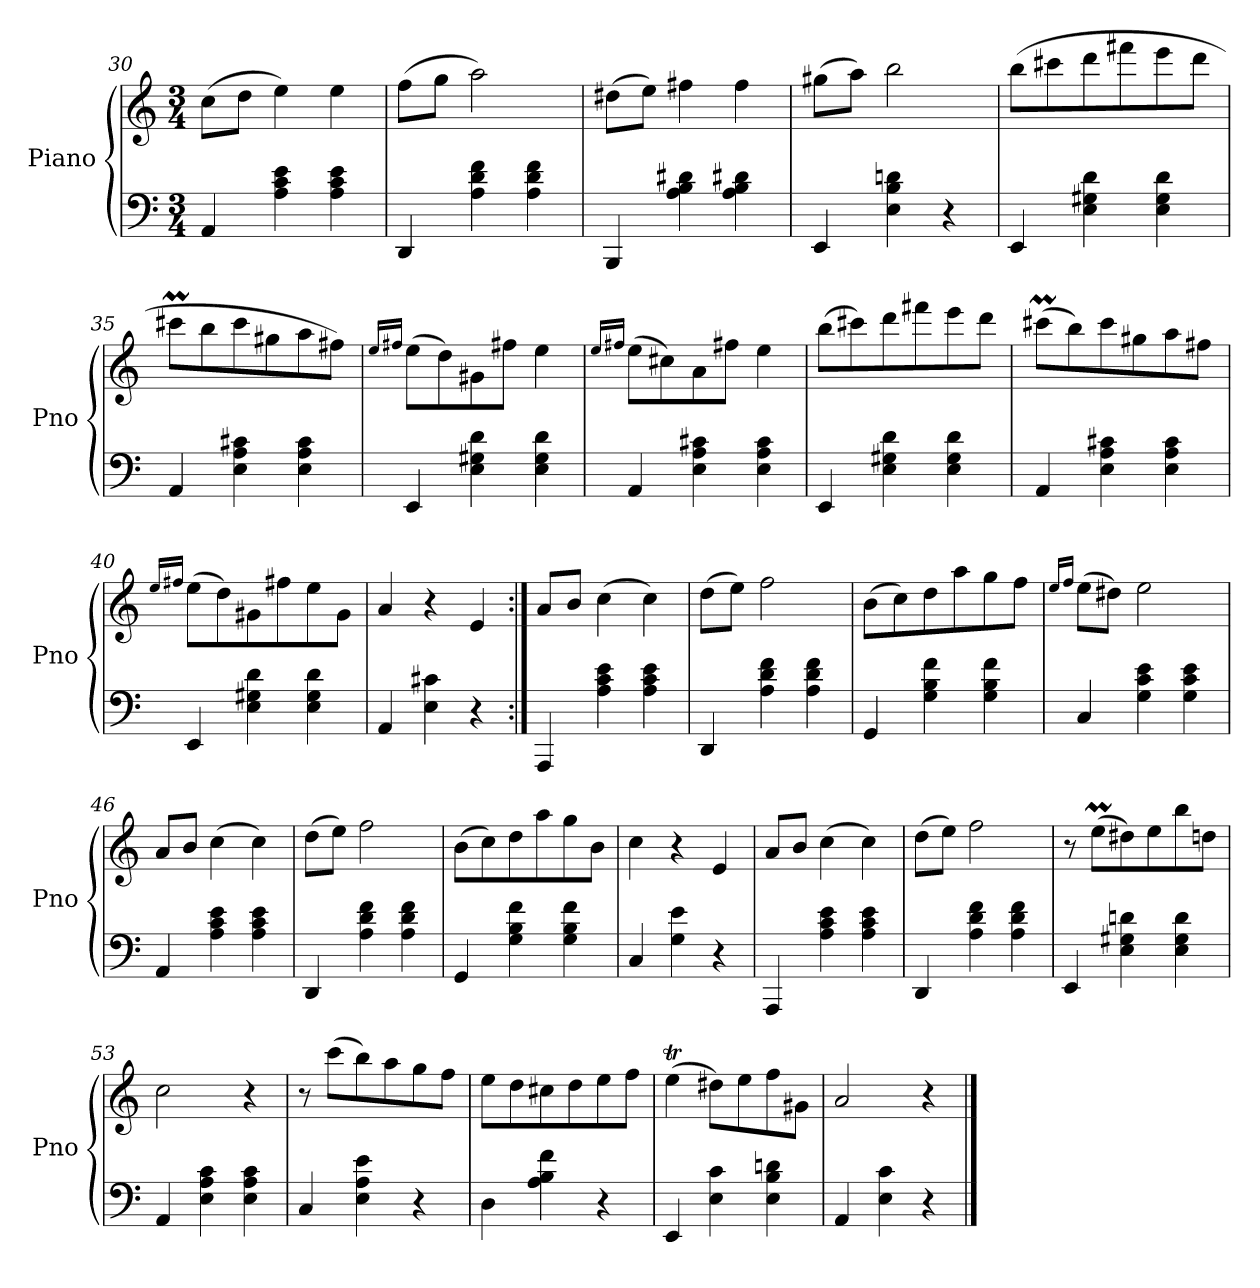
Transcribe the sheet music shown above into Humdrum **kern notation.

**kern	**kern
*part1	*part1
*staff2	*staff1
*I"Piano	*
*I'Pno	*
*clefF4	*clefG2
*k[]	*k[]
*M3/4	*M3/4
=30	=30
4AA/	(8cc\L
.	8dd\J
4A\ 4c\ 4e\	4ee\)
4A\ 4c\ 4e\	4ee\
=31	=31
4DD/	(8ff\L
.	8gg\J
4A\ 4d\ 4f\	2aa\)
4A\ 4d\ 4f\	.
!!LO:LB:g=z
=32	=32
4BBB/	(8dd#X\L
.	8ee\J)
4A\ 4B\ 4d#X\	4ff#X\
4A\ 4B\ 4d#X\	4ff#\
=33	=33
4EE/	(8gg#X\L
.	8aa\J)
4E\ 4B\ 4dn\	2bb\
4r	.
=34	=34
4EE/	(8bb\L
.	8ccc#X\
4E\ 4G#X\ 4d\	8ddd\
.	8fff#X\
4E\ 4G#\ 4d\	8eee\
.	8ddd\J
=35	=35
4AA/	8ccc#Xm\L
.	8bb\
4E\ 4A\ 4c#X\	8ccc#\
.	8gg#X\
4E\ 4A\ 4c#\	8aa\
.	8ff#X\J)
=36	=36
.	16qee/LL
.	16qff#X/JJ
4EE/	(8ee\L
.	8dd\)
4E\ 4G#X\ 4d\	8g#X\
.	8ff#X\J
4E\ 4G#\ 4d\	4ee\
!!LO:LB:g=z
=37	=37
.	16qee/LL
.	16qff#X/JJ
4AA/	(8ee\L
.	8cc#X\)
4E\ 4A\ 4c#X\	8a\
.	8ff#\J
4E\ 4A\ 4c#\	4ee\
=38	=38
4EE/	(8bb\L
.	8ccc#X\)
4E\ 4G#X\ 4d\	8ddd\
.	8fff#X\
4E\ 4G#\ 4d\	8eee\
.	8ddd\J
=39	=39
4AA/	(8ccc#Xm\L
.	8bb\)
4E\ 4A\ 4c#X\	8ccc#\
.	8gg#X\
4E\ 4A\ 4c#\	8aa\
.	8ff#X\J
=40	=40
.	16qee/LL
.	16qff#X/JJ
4EE/	(8ee\L
.	8dd\)
4E\ 4G#X\ 4d\	8g#X\
.	8ff#\
4E\ 4G#\ 4d\	8ee\
.	8g#\J
=41	=41
4AA/	4a/
4E\ 4c#X\	4r
4r	4e/
!!LO:LB:g=z
=42:|!	=42:|!
4AAA/	8a/L
.	8b/J
4A\ 4c\ 4e\	(4cc\
4A\ 4c\ 4e\	4cc\)
=43	=43
4DD/	(8dd\L
.	8ee\J)
4A\ 4d\ 4f\	2ff\
4A\ 4d\ 4f\	.
=44	=44
4GG/	(8b\L
.	8cc\)
4G\ 4B\ 4f\	8dd\
.	8aa\
4G\ 4B\ 4f\	8gg\
.	8ff\J
=45	=45
.	16qee/LL
.	16qff/JJ
4C/	(8ee\L
.	8dd#X\J)
4G\ 4c\ 4e\	2ee\
4G\ 4c\ 4e\	.
=46	=46
4AA/	8a/L
.	8b/J
4A\ 4c\ 4e\	(4cc\
4A\ 4c\ 4e\	4cc\)
=47	=47
4DD/	(8dd\L
.	8ee\J)
4A\ 4d\ 4f\	2ff\
4A\ 4d\ 4f\	.
!!LO:LB:g=z
=48	=48
4GG/	(8b\L
.	8cc\)
4G\ 4B\ 4f\	8dd\
.	8aa\
4G\ 4B\ 4f\	8gg\
.	8b\J
=49	=49
4C/	4cc\
4G\ 4e\	4r
4r	4e/
=50	=50
4AAA/	8a/L
.	8b/J
4A\ 4c\ 4e\	(4cc\
4A\ 4c\ 4e\	4cc\)
=51	=51
4DD/	(8dd\L
.	8ee\J)
4A\ 4d\ 4f\	2ff\
4A\ 4d\ 4f\	.
=52	=52
4EE/	8r
.	(8eem\L
4E\ 4G#X\ 4dn\	8dd#X\)
.	8ee\
4E\ 4G#\ 4d\	8bb\
.	8ddn\J
!!LO:LB:g=z
=53	=53
4AA/	2cc\
4E\ 4A\ 4c\	.
4E\ 4A\ 4c\	4r
=54	=54
4C/	8r
.	(8ccc\L
4E\ 4A\ 4e\	8bb\)
.	8aa\
4r	8gg\
.	8ff\J
=55	=55
4D\	8ee\L
.	8dd\
4A\ 4B\ 4f\	8cc#X\
.	8dd\
4r	8ee\
.	8ff\J
=56	=56
4EE/	(4eet\
4E\ 4c\	8dd#X\L)
.	8ee\
4E\ 4B\ 4dn\	8ff\
.	8g#X\J
=57	=57
4AA/	2a/
4E\ 4c\	.
4r	4r
==	==
*-	*-
